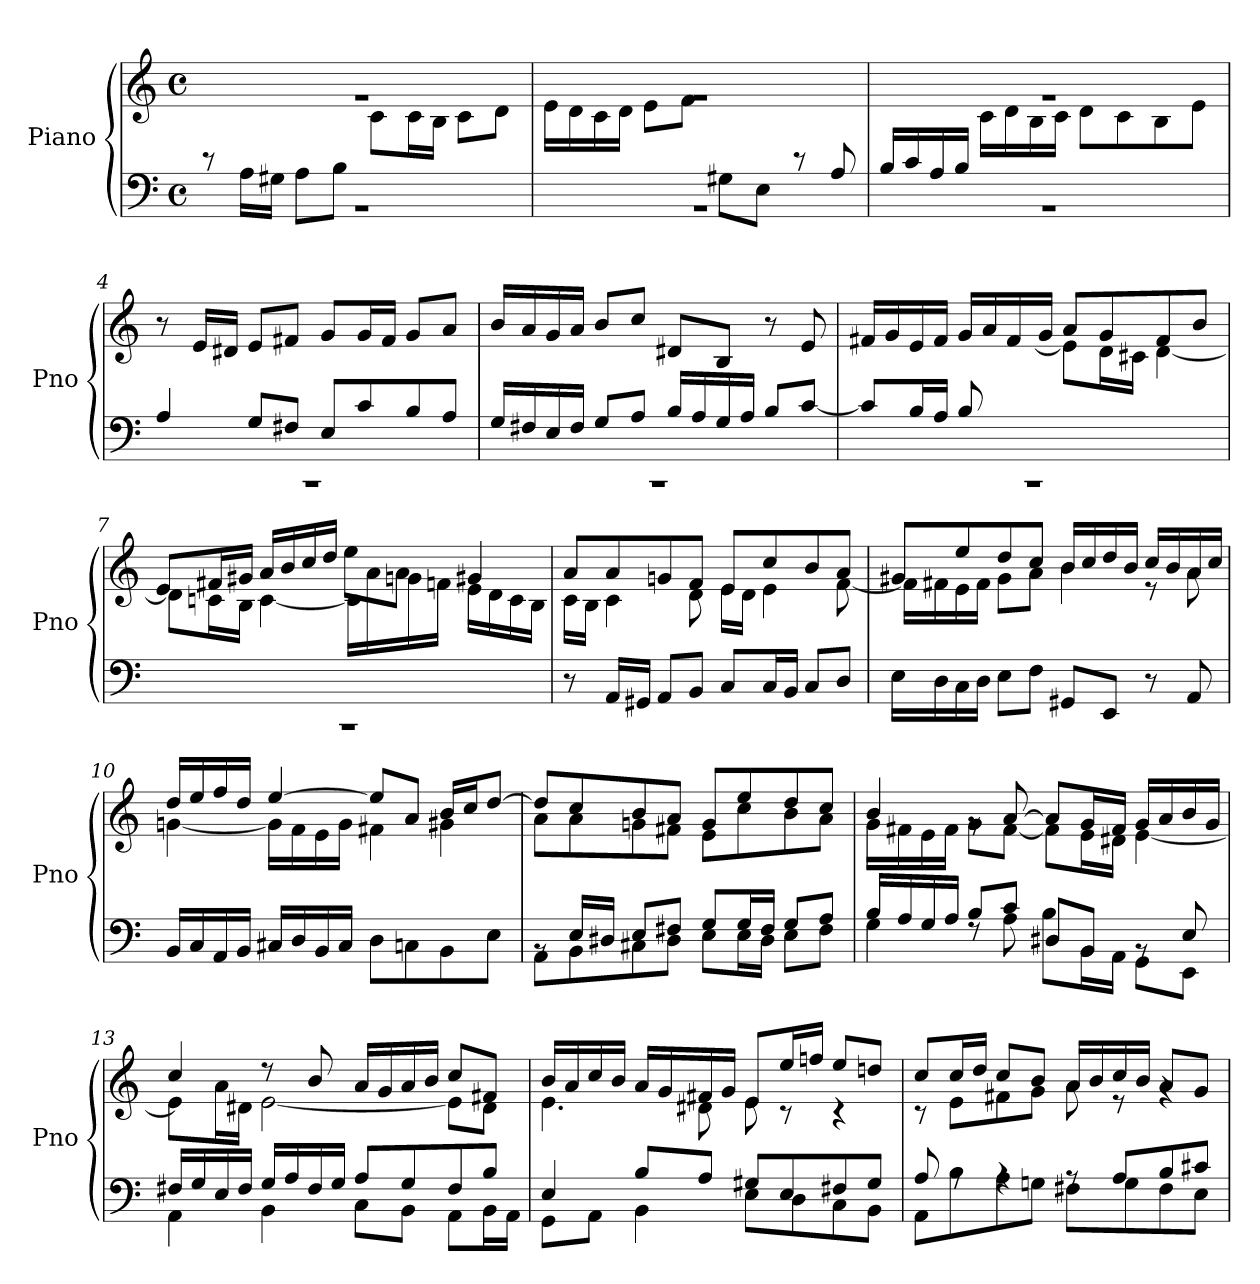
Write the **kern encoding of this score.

**kern	**kern
*part1	*part1
*staff2	*staff1
*I"Piano	*
*I'Pno	*
*clefF4	*clefG2
*k[]	*k[]
*M4/4	*M4/4
*met(c)	*met(c)
=1	=1
*^	*^
8ryy	1rBB	1rg	8rBB
16A\LL	.	.	4.ryy
16G#X\JJ	.	.	.
8A\L	.	.	.
8B\J	.	.	.
2ryy	.	.	8c\L
.	.	.	16c\L
.	.	.	16B\JJ
.	.	.	8c\L
.	.	.	8d\J
=2	=2	=2	=2
2ryy	1rBB	1rg	16e\LL
.	.	.	16d\
.	.	.	16c\
.	.	.	16d\JJ
.	.	.	8e\L
.	.	.	8f\J
8G#X\L	.	.	4ryy
8E\J	.	.	.
8ryy	.	.	8rBB
8A/	.	.	8ryy
=3	=3	=3	=3
16B/LL	1rBB	1rg	4ryy
16c/	.	.	.
16A/	.	.	.
16B/JJ	.	.	.
2.ryy	.	.	16c\LL
.	.	.	16d\
.	.	.	16B\
.	.	.	16c\JJ
.	.	.	8d\L
.	.	.	8c\
.	.	.	8B\
.	.	.	8e\J
*	*	*v	*v
!!LO:LB:g=z
=4	=4	=4
1rCC	4A/	8r
.	.	16e/LL
.	.	16d#X/JJ
.	8G/L	8e/L
.	8F#X/J	8f#X/J
.	8E/L	8g/L
.	8c/	16g/L
.	.	16f#/JJ
.	8B/	8g/L
.	8A/J	8a/J
!!LO:LB:g=z
=5	=5	=5
1rCC	16G/LL	16b/LL
.	16F#X/	16a/
.	16E/	16g/
.	16F#/JJ	16a/JJ
.	8G/L	8b/L
.	8A/J	8cc/J
.	16B/LL	8d#X/L
.	16A/	.
.	16G/	8B/J
.	16A/JJ	.
.	8B/L	8r
.	[8c/J	8e/
=6	=6	=6
*	*	*^
1rCC	8c/L]	16f#X/LL	4.ryy
.	.	16g/	.
.	16B/L	16e/	.
.	16A/JJ	16f#/JJ	.
.	8B/L	16g/LL	.
.	.	16a/	.
.	2ryy	16f#/	[8e\J
.	.	16g/JJ	.
.	.	8a/L	8e\L]
.	.	8g/	16d\L
.	.	.	16c#X\JJ
.	.	8f#/	[4d\
.	8ryy	8b/J	.
*v	*v	*	*
=7	=7	=7
1rCC	8e/L	8d\L]
.	16f#X/L	16cn\L
.	16g#X/JJ	16B\JJ
.	16a/LL	[4c\
.	16b/	.
.	16cc/	.
.	16dd/JJ	.
.	8ee\L	16c\LL]
.	.	16a\
.	8a\J	16gn\
.	.	16fn\JJ
.	4g#X/	16e\LL
.	.	16d\
.	.	16c\
.	.	16B\JJ
!!LO:LB:g=z	!!
=8	=8	=8
8r	8a/L	16c\LL
.	.	16B\JJ
16AA/LL	8a/	4c\
16GG#X/JJ	.	.
8AA/L	8gn/	.
8BB/J	8f/J	8d\
8C/L	8e/L	16e\LL
.	.	16d\JJ
16C/L	8cc/	4e\
16BB/JJ	.	.
8C/L	8b/	.
8D/J	8a/J	[8f\
=9	=9	=9
16E\LL	8g#X/L	16f\LL]
16D\	.	16f#X\
16C\	8ee/	16e\
16D\JJ	.	16f#\JJ
8E\L	8dd/	8g#\L
8F\J	8cc/J	8a\J
8GG#X/L	16b/LL	4b\
.	16cc/	.
8EE/J	16dd/	.
.	16b/JJ	.
8r	16cc/LL	8r
.	16b/	.
8AA/	16a/	8a\
.	16cc/JJ	.
=10	=10	=10
16BB/LL	16dd/LL	[4gn\
16C/	16ee/	.
16AA/	16ff/	.
16BB/JJ	16dd/JJ	.
16C#X/LL	[4ee/	16g\LL]
16D/	.	16f\
16BB/	.	16e\
16C#/JJ	.	16g\JJ
8D\L	8ee/L]	4f#X\
8Cn\	8a/J	.
8BB\	16b/LL	4g#X\
.	16cc/J	.
8E\J	[8dd/J	.
!!LO:LB:g=z	!!
=11	=11	=11
*^	*	*
8rBB	8AA\L	8dd/L]	8a\L
16E/LL	8BB\	8cc/	8a\
16D#X/JJ	.	.	.
8E/L	8C#X\	8b/	8gn\
8F#X/J	8D#\J	8a/J	8f#X\J
8G/L	8E\L	8g/L	8e\L
16G/L	16E\L	8ee/	8cc\
16F#/JJ	16D#\JJ	.	.
8G/L	8E\L	8dd/	8b\
8A/J	8F#\J	8cc/J	8a\J
=12	=12	=12	=12
16B/LL	4G\	4b/	16g\LL
16A/	.	.	16f#X\
16G/	.	.	16e\
16A/JJ	.	.	16f#\JJ
8B/L	8rF	8rg	8g\L
8c/J	8A\	[8a/	[8f#\J
8D#X/L	8B\L	8a/L]	8f#\L]
8BB/J	16BB\L	16g/L	16e\L
.	16AA\JJ	16f#/JJ	16d#X\JJ
8rBB	8GG\L	16g/LL	[4e\
.	.	16a/	.
8E/	8EE\J	16b/	.
.	.	16g/JJ	.
=13	=13	=13	=13
16F#X/LL	4AA\	4cc/	8e\L]
16G/	.	.	.
16E/	.	.	16a\L
16F#/JJ	.	.	16d#X\JJ
16G/LL	4BB\	8r	[2e\
16A/	.	.	.
16F#/	.	8b/	.
16G/JJ	.	.	.
8A/L	8C\L	16a/LL	.
.	.	16g/	.
8G/	8BB\J	16a/	.
.	.	16b/JJ	.
8F#/	8AA\L	8cc/L	8e\L]
8B/J	16BB\L	8f#X/J	8d#\J
.	16AA\JJ	.	.
!!LO:PB:g=z	!!
=14	=14	=14	=14
4E/	8GG\L	16b/LL	4.e\
.	.	16a/	.
.	8AA\J	16cc/	.
.	.	16b/JJ	.
8B/L	4BB\	16a/LL	.
.	.	16g/	.
8A/J	.	16f#X/	8d#X\
.	.	16g/JJ	.
8G#X/L	8E\L	8e/L	8e\
8E/	8D\	16ee/L	8r
.	.	16ffn/JJ	.
8F#X/	8C\	8ee/L	4r
8G#/J	8BB\J	8ddn/J	.
=15	=15	=15	=15
8A/	8AA\L	8cc/L	8r
8rA	8B\	16cc/L	8e\L
.	.	16dd/JJ	.
4rA	8A\	8cc/L	8f#X\
.	8Gn\J	8b/J	8g\J
8rA	8F#X\L	16a/LL	8a\
.	.	16b/	.
8A/L	8G\	16cc/	8r
.	.	16b/JJ	.
8B/	8F#\	8a/L	4rg
8c#X/J	8E\J	8g/J	.
*v	*v	*	*
*	*v	*v
=	=
*-	*-
